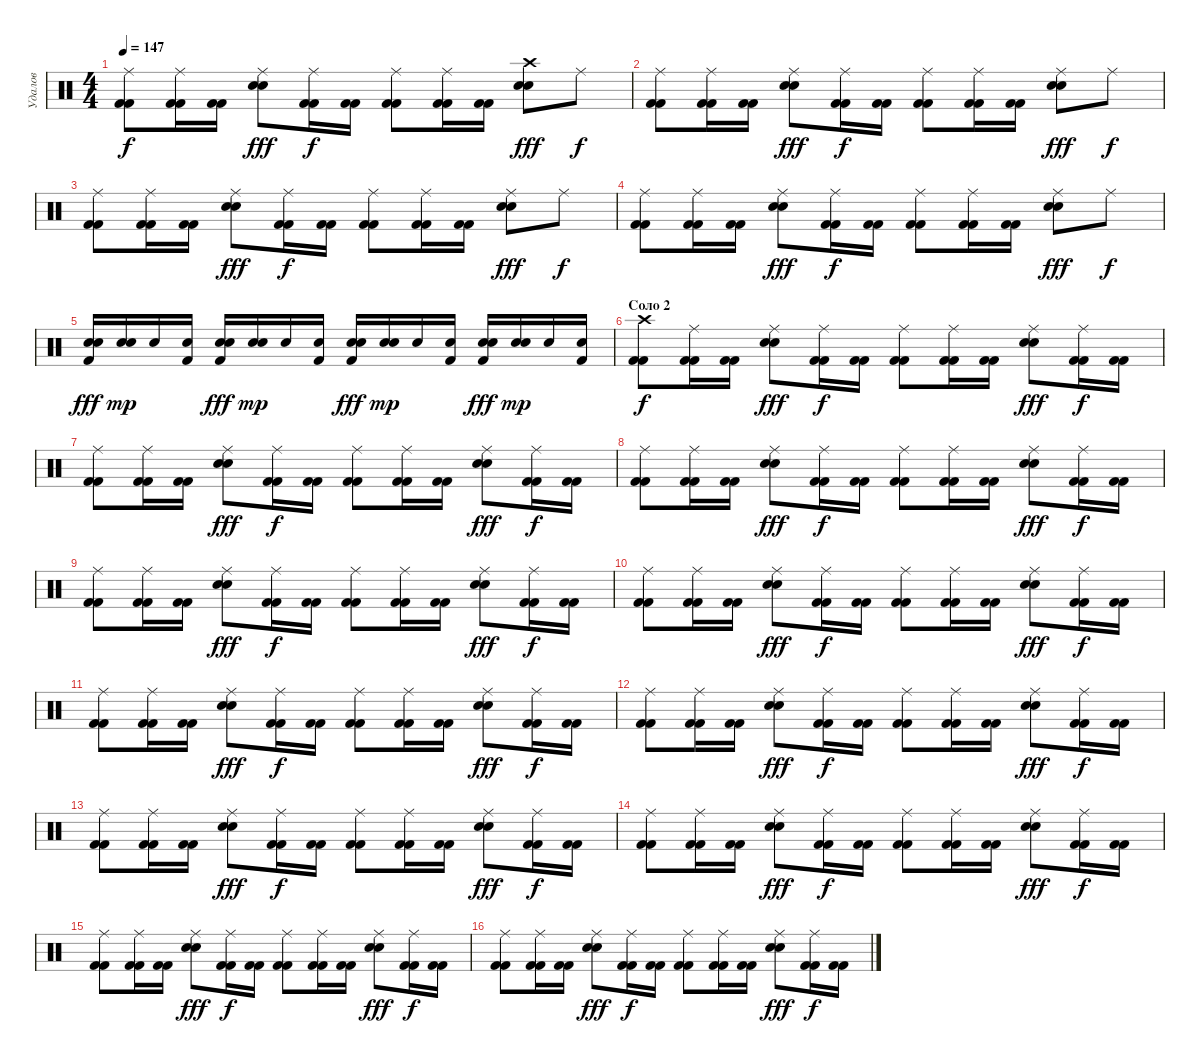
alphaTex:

\track ("Удалов" "Удалов") {instrument percussion}
\staff {score}
\articulation defaults
\ts (4 4)
\tempo 147
\clef neutral
\ks c
("Ride (middle)" "Kick (hit) 2" "Kick (hit) 2").8{dy f} ("Ride (middle)" "Kick (hit) 2" "Kick (hit) 2").16 ("Kick (hit) 2" "Kick (hit) 2").16 ("Ride (middle)" "Electric Snare (hit)" "Electric Snare (hit)").8{dy fff} ("Ride (middle)" "Kick (hit) 2" "Kick (hit) 2").16{dy f} ("Kick (hit) 2" "Kick (hit) 2").16 ("Ride (middle)" "Kick (hit) 2" "Kick (hit) 2").8 ("Ride (middle)" "Kick (hit) 2" "Kick (hit) 2").16 ("Kick (hit) 2" "Kick (hit) 2").16 ("Crash high (hit)" "Electric Snare (hit)" "Electric Snare (hit)").8{dy fff} "Ride (middle)".8{dy f} |
("Ride (middle)" "Kick (hit) 2" "Kick (hit) 2").8 ("Ride (middle)" "Kick (hit) 2" "Kick (hit) 2").16 ("Kick (hit) 2" "Kick (hit) 2").16 ("Ride (middle)" "Electric Snare (hit)" "Electric Snare (hit)").8{dy fff} ("Ride (middle)" "Kick (hit) 2" "Kick (hit) 2").16{dy f} ("Kick (hit) 2" "Kick (hit) 2").16 ("Ride (middle)" "Kick (hit) 2" "Kick (hit) 2").8 ("Ride (middle)" "Kick (hit) 2" "Kick (hit) 2").16 ("Kick (hit) 2" "Kick (hit) 2").16 ("Ride (middle)" "Electric Snare (hit)" "Electric Snare (hit)").8{dy fff} "Ride (middle)".8{dy f} |
("Ride (middle)" "Kick (hit) 2" "Kick (hit) 2").8 ("Ride (middle)" "Kick (hit) 2" "Kick (hit) 2").16 ("Kick (hit) 2" "Kick (hit) 2").16 ("Ride (middle)" "Electric Snare (hit)" "Electric Snare (hit)").8{dy fff} ("Ride (middle)" "Kick (hit) 2" "Kick (hit) 2").16{dy f} ("Kick (hit) 2" "Kick (hit) 2").16 ("Ride (middle)" "Kick (hit) 2" "Kick (hit) 2").8 ("Ride (middle)" "Kick (hit) 2" "Kick (hit) 2").16 ("Kick (hit) 2" "Kick (hit) 2").16 ("Ride (middle)" "Electric Snare (hit)" "Electric Snare (hit)").8{dy fff} "Ride (middle)".8{dy f} |
("Ride (middle)" "Kick (hit) 2" "Kick (hit) 2").8 ("Ride (middle)" "Kick (hit) 2" "Kick (hit) 2").16 ("Kick (hit) 2" "Kick (hit) 2").16 ("Ride (middle)" "Electric Snare (hit)" "Electric Snare (hit)").8{dy fff} ("Ride (middle)" "Kick (hit) 2" "Kick (hit) 2").16{dy f} ("Kick (hit) 2" "Kick (hit) 2").16 ("Ride (middle)" "Kick (hit) 2" "Kick (hit) 2").8 ("Ride (middle)" "Kick (hit) 2" "Kick (hit) 2").16 ("Kick (hit) 2" "Kick (hit) 2").16 ("Ride (middle)" "Electric Snare (hit)" "Electric Snare (hit)").8{dy fff} "Ride (middle)".8{dy f} |
("Electric Snare (hit)" "Electric Snare (hit)" "Kick (hit) 2").16{dy fff} ("Electric Snare (hit)" "Electric Snare (hit)").16{dy mp} "Electric Snare (hit)".16 ("Electric Snare (hit)" "Kick (hit) 2").16 ("Electric Snare (hit)" "Electric Snare (hit)" "Kick (hit) 2").16{dy fff} ("Electric Snare (hit)" "Electric Snare (hit)").16{dy mp} "Electric Snare (hit)".16 ("Electric Snare (hit)" "Kick (hit) 2").16 ("Electric Snare (hit)" "Electric Snare (hit)" "Kick (hit) 2").16{dy fff} ("Electric Snare (hit)" "Electric Snare (hit)").16{dy mp} "Electric Snare (hit)".16 ("Electric Snare (hit)" "Kick (hit) 2").16 ("Electric Snare (hit)" "Electric Snare (hit)" "Kick (hit) 2").16{dy fff} ("Electric Snare (hit)" "Electric Snare (hit)").16{dy mp} "Electric Snare (hit)".16 ("Electric Snare (hit)" "Kick (hit) 2").16 |
\section ("" "Соло 2")
("Crash high (hit)" "Kick (hit) 2" "Kick (hit) 2").8{dy f} ("Ride (middle)" "Kick (hit) 2" "Kick (hit) 2").16 ("Kick (hit) 2" "Kick (hit) 2").16 ("Ride (middle)" "Electric Snare (hit)" "Electric Snare (hit)").8{dy fff} ("Ride (middle)" "Kick (hit) 2" "Kick (hit) 2").16{dy f} ("Kick (hit) 2" "Kick (hit) 2").16 ("Ride (middle)" "Kick (hit) 2" "Kick (hit) 2").8 ("Ride (middle)" "Kick (hit) 2" "Kick (hit) 2").16 ("Kick (hit) 2" "Kick (hit) 2").16 ("Ride (middle)" "Electric Snare (hit)" "Electric Snare (hit)").8{dy fff} ("Ride (middle)" "Kick (hit) 2" "Kick (hit) 2").16{dy f} ("Kick (hit) 2" "Kick (hit) 2").16 |
("Ride (middle)" "Kick (hit) 2" "Kick (hit) 2").8 ("Ride (middle)" "Kick (hit) 2" "Kick (hit) 2").16 ("Kick (hit) 2" "Kick (hit) 2").16 ("Ride (middle)" "Electric Snare (hit)" "Electric Snare (hit)").8{dy fff} ("Ride (middle)" "Kick (hit) 2" "Kick (hit) 2").16{dy f} ("Kick (hit) 2" "Kick (hit) 2").16 ("Ride (middle)" "Kick (hit) 2" "Kick (hit) 2").8 ("Ride (middle)" "Kick (hit) 2" "Kick (hit) 2").16 ("Kick (hit) 2" "Kick (hit) 2").16 ("Ride (middle)" "Electric Snare (hit)" "Electric Snare (hit)").8{dy fff} ("Ride (middle)" "Kick (hit) 2" "Kick (hit) 2").16{dy f} ("Kick (hit) 2" "Kick (hit) 2").16 |
("Ride (middle)" "Kick (hit) 2" "Kick (hit) 2").8 ("Ride (middle)" "Kick (hit) 2" "Kick (hit) 2").16 ("Kick (hit) 2" "Kick (hit) 2").16 ("Ride (middle)" "Electric Snare (hit)" "Electric Snare (hit)").8{dy fff} ("Ride (middle)" "Kick (hit) 2" "Kick (hit) 2").16{dy f} ("Kick (hit) 2" "Kick (hit) 2").16 ("Ride (middle)" "Kick (hit) 2" "Kick (hit) 2").8 ("Ride (middle)" "Kick (hit) 2" "Kick (hit) 2").16 ("Kick (hit) 2" "Kick (hit) 2").16 ("Ride (middle)" "Electric Snare (hit)" "Electric Snare (hit)").8{dy fff} ("Ride (middle)" "Kick (hit) 2" "Kick (hit) 2").16{dy f} ("Kick (hit) 2" "Kick (hit) 2").16 |
("Ride (middle)" "Kick (hit) 2" "Kick (hit) 2").8 ("Ride (middle)" "Kick (hit) 2" "Kick (hit) 2").16 ("Kick (hit) 2" "Kick (hit) 2").16 ("Ride (middle)" "Electric Snare (hit)" "Electric Snare (hit)").8{dy fff} ("Ride (middle)" "Kick (hit) 2" "Kick (hit) 2").16{dy f} ("Kick (hit) 2" "Kick (hit) 2").16 ("Ride (middle)" "Kick (hit) 2" "Kick (hit) 2").8 ("Ride (middle)" "Kick (hit) 2" "Kick (hit) 2").16 ("Kick (hit) 2" "Kick (hit) 2").16 ("Ride (middle)" "Electric Snare (hit)" "Electric Snare (hit)").8{dy fff} ("Ride (middle)" "Kick (hit) 2" "Kick (hit) 2").16{dy f} ("Kick (hit) 2" "Kick (hit) 2").16 |
("Ride (middle)" "Kick (hit) 2" "Kick (hit) 2").8 ("Ride (middle)" "Kick (hit) 2" "Kick (hit) 2").16 ("Kick (hit) 2" "Kick (hit) 2").16 ("Ride (middle)" "Electric Snare (hit)" "Electric Snare (hit)").8{dy fff} ("Ride (middle)" "Kick (hit) 2" "Kick (hit) 2").16{dy f} ("Kick (hit) 2" "Kick (hit) 2").16 ("Ride (middle)" "Kick (hit) 2" "Kick (hit) 2").8 ("Ride (middle)" "Kick (hit) 2" "Kick (hit) 2").16 ("Kick (hit) 2" "Kick (hit) 2").16 ("Ride (middle)" "Electric Snare (hit)" "Electric Snare (hit)").8{dy fff} ("Ride (middle)" "Kick (hit) 2" "Kick (hit) 2").16{dy f} ("Kick (hit) 2" "Kick (hit) 2").16 |
("Ride (middle)" "Kick (hit) 2" "Kick (hit) 2").8 ("Ride (middle)" "Kick (hit) 2" "Kick (hit) 2").16 ("Kick (hit) 2" "Kick (hit) 2").16 ("Ride (middle)" "Electric Snare (hit)" "Electric Snare (hit)").8{dy fff} ("Ride (middle)" "Kick (hit) 2" "Kick (hit) 2").16{dy f} ("Kick (hit) 2" "Kick (hit) 2").16 ("Ride (middle)" "Kick (hit) 2" "Kick (hit) 2").8 ("Ride (middle)" "Kick (hit) 2" "Kick (hit) 2").16 ("Kick (hit) 2" "Kick (hit) 2").16 ("Ride (middle)" "Electric Snare (hit)" "Electric Snare (hit)").8{dy fff} ("Ride (middle)" "Kick (hit) 2" "Kick (hit) 2").16{dy f} ("Kick (hit) 2" "Kick (hit) 2").16 |
("Ride (middle)" "Kick (hit) 2" "Kick (hit) 2").8 ("Ride (middle)" "Kick (hit) 2" "Kick (hit) 2").16 ("Kick (hit) 2" "Kick (hit) 2").16 ("Ride (middle)" "Electric Snare (hit)" "Electric Snare (hit)").8{dy fff} ("Ride (middle)" "Kick (hit) 2" "Kick (hit) 2").16{dy f} ("Kick (hit) 2" "Kick (hit) 2").16 ("Ride (middle)" "Kick (hit) 2" "Kick (hit) 2").8 ("Ride (middle)" "Kick (hit) 2" "Kick (hit) 2").16 ("Kick (hit) 2" "Kick (hit) 2").16 ("Ride (middle)" "Electric Snare (hit)" "Electric Snare (hit)").8{dy fff} ("Ride (middle)" "Kick (hit) 2" "Kick (hit) 2").16{dy f} ("Kick (hit) 2" "Kick (hit) 2").16 |
("Ride (middle)" "Kick (hit) 2" "Kick (hit) 2").8 ("Ride (middle)" "Kick (hit) 2" "Kick (hit) 2").16 ("Kick (hit) 2" "Kick (hit) 2").16 ("Ride (middle)" "Electric Snare (hit)" "Electric Snare (hit)").8{dy fff} ("Ride (middle)" "Kick (hit) 2" "Kick (hit) 2").16{dy f} ("Kick (hit) 2" "Kick (hit) 2").16 ("Ride (middle)" "Kick (hit) 2" "Kick (hit) 2").8 ("Ride (middle)" "Kick (hit) 2" "Kick (hit) 2").16 ("Kick (hit) 2" "Kick (hit) 2").16 ("Ride (middle)" "Electric Snare (hit)" "Electric Snare (hit)").8{dy fff} ("Ride (middle)" "Kick (hit) 2" "Kick (hit) 2").16{dy f} ("Kick (hit) 2" "Kick (hit) 2").16 |
("Ride (middle)" "Kick (hit) 2" "Kick (hit) 2").8 ("Ride (middle)" "Kick (hit) 2" "Kick (hit) 2").16 ("Kick (hit) 2" "Kick (hit) 2").16 ("Ride (middle)" "Electric Snare (hit)" "Electric Snare (hit)").8{dy fff} ("Ride (middle)" "Kick (hit) 2" "Kick (hit) 2").16{dy f} ("Kick (hit) 2" "Kick (hit) 2").16 ("Ride (middle)" "Kick (hit) 2" "Kick (hit) 2").8 ("Ride (middle)" "Kick (hit) 2" "Kick (hit) 2").16 ("Kick (hit) 2" "Kick (hit) 2").16 ("Ride (middle)" "Electric Snare (hit)" "Electric Snare (hit)").8{dy fff} ("Ride (middle)" "Kick (hit) 2" "Kick (hit) 2").16{dy f} ("Kick (hit) 2" "Kick (hit) 2").16 |
("Ride (middle)" "Kick (hit) 2" "Kick (hit) 2").8 ("Ride (middle)" "Kick (hit) 2" "Kick (hit) 2").16 ("Kick (hit) 2" "Kick (hit) 2").16 ("Ride (middle)" "Electric Snare (hit)" "Electric Snare (hit)").8{dy fff} ("Ride (middle)" "Kick (hit) 2" "Kick (hit) 2").16{dy f} ("Kick (hit) 2" "Kick (hit) 2").16 ("Ride (middle)" "Kick (hit) 2" "Kick (hit) 2").8 ("Ride (middle)" "Kick (hit) 2" "Kick (hit) 2").16 ("Kick (hit) 2" "Kick (hit) 2").16 ("Ride (middle)" "Electric Snare (hit)" "Electric Snare (hit)").8{dy fff} ("Ride (middle)" "Kick (hit) 2" "Kick (hit) 2").16{dy f} ("Kick (hit) 2" "Kick (hit) 2").16 |
("Ride (middle)" "Kick (hit) 2" "Kick (hit) 2").8 ("Ride (middle)" "Kick (hit) 2" "Kick (hit) 2").16 ("Kick (hit) 2" "Kick (hit) 2").16 ("Ride (middle)" "Electric Snare (hit)" "Electric Snare (hit)").8{dy fff} ("Ride (middle)" "Kick (hit) 2" "Kick (hit) 2").16{dy f} ("Kick (hit) 2" "Kick (hit) 2").16 ("Ride (middle)" "Kick (hit) 2" "Kick (hit) 2").8 ("Ride (middle)" "Kick (hit) 2" "Kick (hit) 2").16 ("Kick (hit) 2" "Kick (hit) 2").16 ("Ride (middle)" "Electric Snare (hit)" "Electric Snare (hit)").8{dy fff} ("Ride (middle)" "Kick (hit) 2" "Kick (hit) 2").16{dy f} ("Kick (hit) 2" "Kick (hit) 2").16
